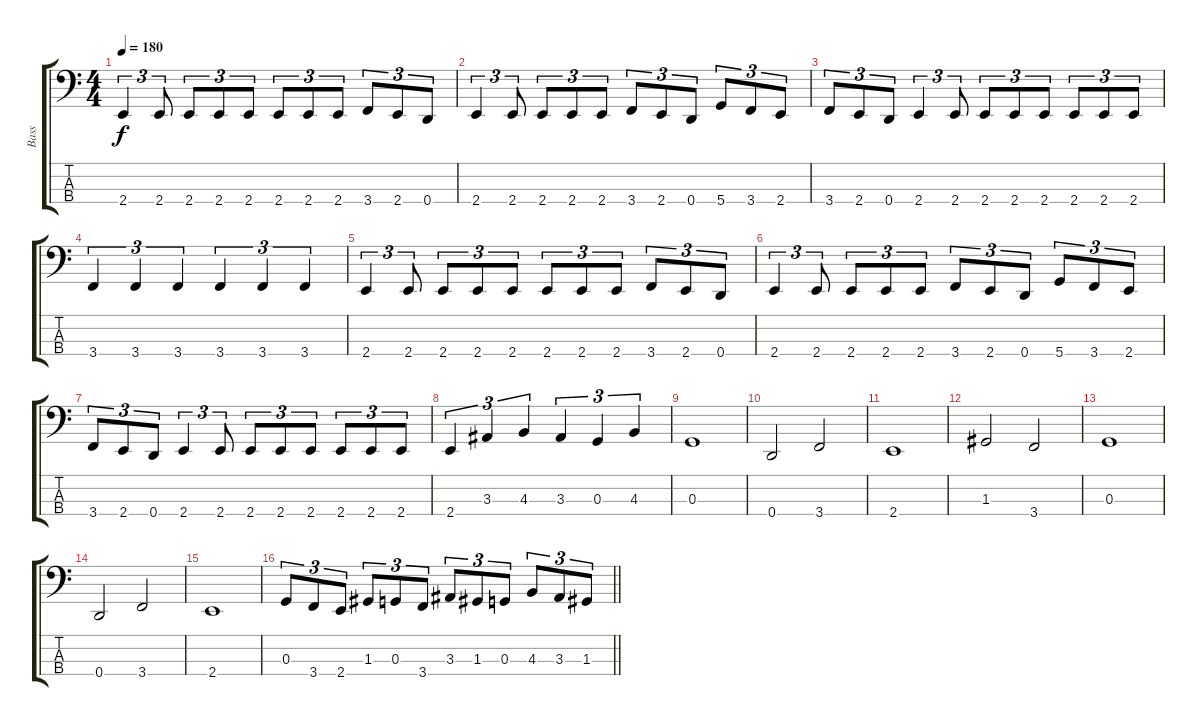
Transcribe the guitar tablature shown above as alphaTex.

\track ("Bass" "Bass") {instrument electricbassfinger}
\staff {score tabs}
\tuning (F2 C2 G1 D1) {hide}
\ts (4 4)
\tempo 180
\clef f4
\ks c
2.4.4{tu (3 2) dy f} 2.4.8{tu (3 2)} 2.4.8{tu (3 2)} 2.4.8{tu (3 2)} 2.4.8{tu (3 2)} 2.4.8{tu (3 2)} 2.4.8{tu (3 2)} 2.4.8{tu (3 2)} 3.4.8{tu (3 2)} 2.4.8{tu (3 2)} 0.4.8{tu (3 2)} |
2.4.4{tu (3 2)} 2.4.8{tu (3 2)} 2.4.8{tu (3 2)} 2.4.8{tu (3 2)} 2.4.8{tu (3 2)} 3.4.8{tu (3 2)} 2.4.8{tu (3 2)} 0.4.8{tu (3 2)} 5.4.8{tu (3 2)} 3.4.8{tu (3 2)} 2.4.8{tu (3 2)} |
3.4.8{tu (3 2)} 2.4.8{tu (3 2)} 0.4.8{tu (3 2)} 2.4.4{tu (3 2)} 2.4.8{tu (3 2)} 2.4.8{tu (3 2)} 2.4.8{tu (3 2)} 2.4.8{tu (3 2)} 2.4.8{tu (3 2)} 2.4.8{tu (3 2)} 2.4.8{tu (3 2)} |
3.4.4{tu (3 2)} 3.4.4{tu (3 2)} 3.4.4{tu (3 2)} 3.4.4{tu (3 2)} 3.4.4{tu (3 2)} 3.4.4{tu (3 2)} |
2.4.4{tu (3 2)} 2.4.8{tu (3 2)} 2.4.8{tu (3 2)} 2.4.8{tu (3 2)} 2.4.8{tu (3 2)} 2.4.8{tu (3 2)} 2.4.8{tu (3 2)} 2.4.8{tu (3 2)} 3.4.8{tu (3 2)} 2.4.8{tu (3 2)} 0.4.8{tu (3 2)} |
2.4.4{tu (3 2)} 2.4.8{tu (3 2)} 2.4.8{tu (3 2)} 2.4.8{tu (3 2)} 2.4.8{tu (3 2)} 3.4.8{tu (3 2)} 2.4.8{tu (3 2)} 0.4.8{tu (3 2)} 5.4.8{tu (3 2)} 3.4.8{tu (3 2)} 2.4.8{tu (3 2)} |
3.4.8{tu (3 2)} 2.4.8{tu (3 2)} 0.4.8{tu (3 2)} 2.4.4{tu (3 2)} 2.4.8{tu (3 2)} 2.4.8{tu (3 2)} 2.4.8{tu (3 2)} 2.4.8{tu (3 2)} 2.4.8{tu (3 2)} 2.4.8{tu (3 2)} 2.4.8{tu (3 2)} |
2.4.4{tu (3 2)} 3.3.4{tu (3 2)} 4.3.4{tu (3 2)} 3.3.4{tu (3 2)} 0.3.4{tu (3 2)} 4.3.4{tu (3 2)} |
0.3.1 |
0.4.2 3.4.2 |
2.4.1 |
1.3.2 3.4.2 |
0.3.1 |
0.4.2 3.4.2 |
2.4.1 |
\barLineRight lightlight
0.3.8{tu (3 2)} 3.4.8{tu (3 2)} 2.4.8{tu (3 2)} 1.3.8{tu (3 2)} 0.3.8{tu (3 2)} 3.4.8{tu (3 2)} 3.3.8{tu (3 2)} 1.3.8{tu (3 2)} 0.3.8{tu (3 2)} 4.3.8{tu (3 2)} 3.3.8{tu (3 2)} 1.3.8{tu (3 2)}
